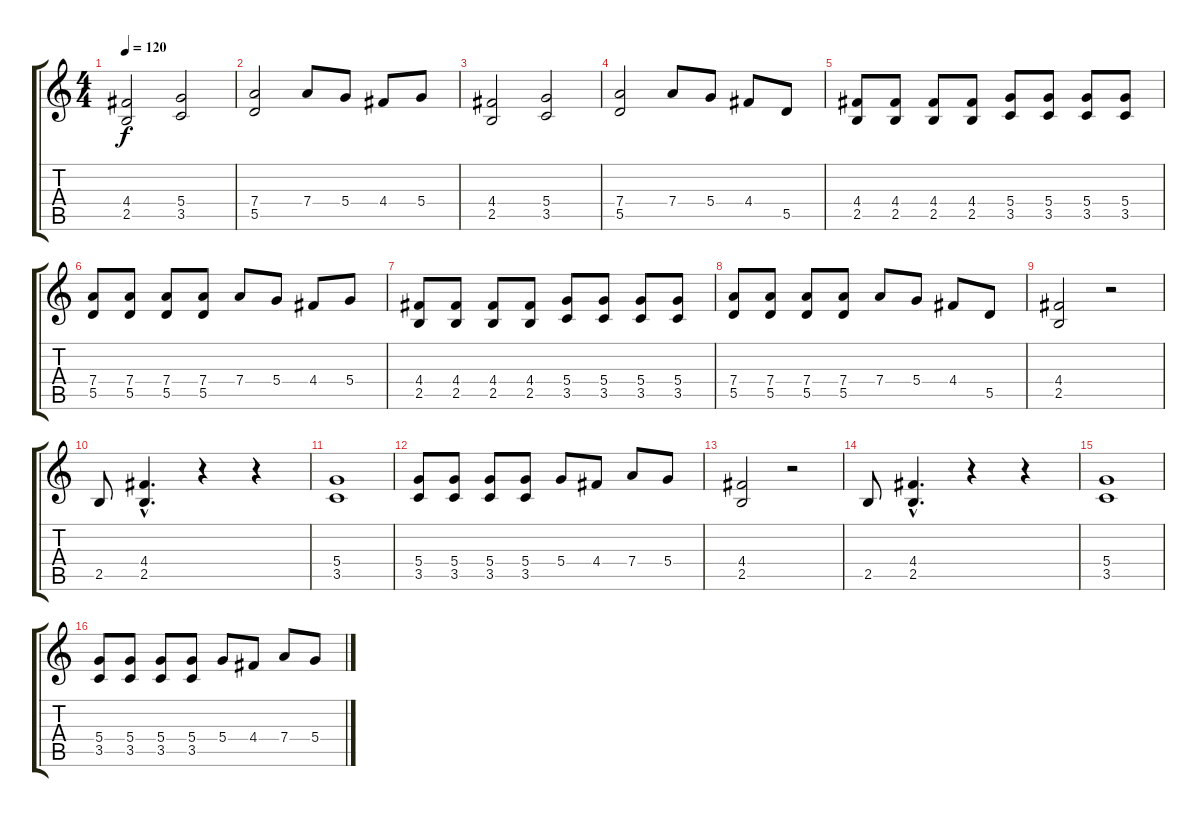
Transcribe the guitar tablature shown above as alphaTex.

\track "" {instrument overdrivenguitar}
\staff {score tabs}
\tuning (E4 B3 G3 D3 A2 E2) {hide}
\ts (4 4)
\tempo 120
\clef g2
\ks c
(4.4 2.5).2{dy f} (5.4 3.5).2 |
(7.4 5.5).2 7.4.8 5.4.8 4.4.8 5.4.8 |
(4.4 2.5).2 (5.4 3.5).2 |
(7.4 5.5).2 7.4.8 5.4.8 4.4.8 5.5.8 |
(4.4 2.5).8 (4.4 2.5).8 (4.4 2.5).8 (4.4 2.5).8 (5.4 3.5).8 (5.4 3.5).8 (5.4 3.5).8 (5.4 3.5).8 |
(7.4 5.5).8 (7.4 5.5).8 (7.4 5.5).8 (7.4 5.5).8 7.4.8 5.4.8 4.4.8 5.4.8 |
(4.4 2.5).8 (4.4 2.5).8 (4.4 2.5).8 (4.4 2.5).8 (5.4 3.5).8 (5.4 3.5).8 (5.4 3.5).8 (5.4 3.5).8 |
(7.4 5.5).8 (7.4 5.5).8 (7.4 5.5).8 (7.4 5.5).8 7.4.8 5.4.8 4.4.8 5.5.8 |
(4.4 2.5).2 r.2 |
2.5.8 (4.4{hac} 2.5{hac}).4{d} r.4 r.4 |
(5.4 3.5).1 |
(5.4 3.5).8 (5.4 3.5).8 (5.4 3.5).8 (5.4 3.5).8 5.4.8 4.4.8 7.4.8 5.4.8 |
(4.4 2.5).2 r.2 |
2.5.8 (4.4{hac} 2.5{hac}).4{d} r.4 r.4 |
(5.4 3.5).1 |
(5.4 3.5).8 (5.4 3.5).8 (5.4 3.5).8 (5.4 3.5).8 5.4.8 4.4.8 7.4.8 5.4.8
